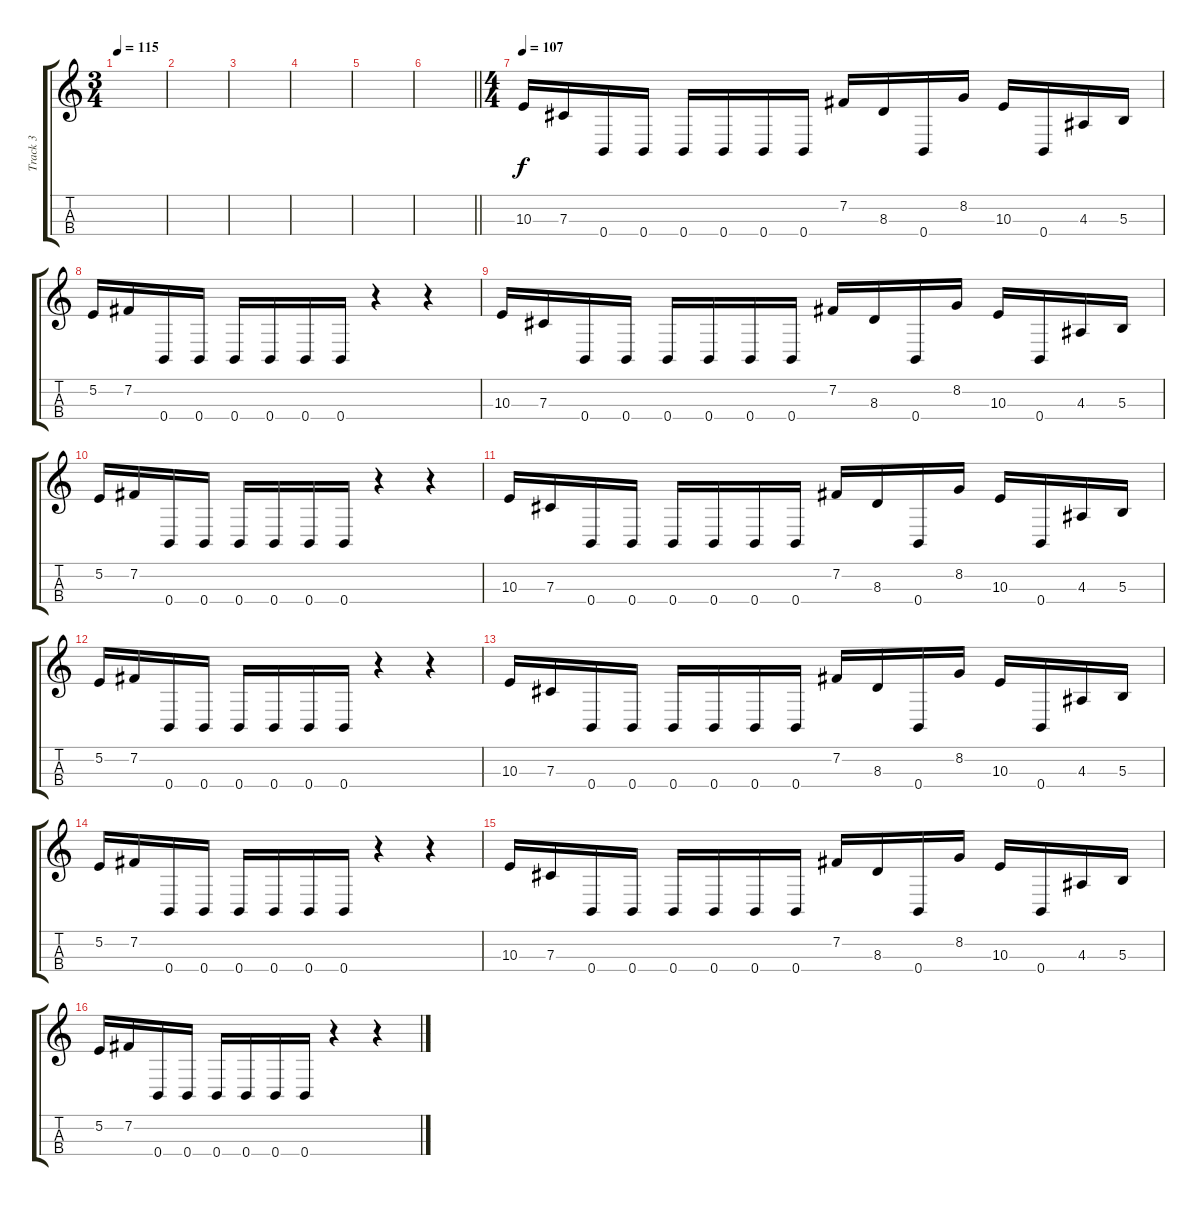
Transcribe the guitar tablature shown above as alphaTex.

\track ("Track 3" "Track 3") {instrument electricbasspick}
\staff {score tabs}
\tuning (E3 B2 Gb2 B1) {hide}
\ts (3 4)
\tempo 115
\clef g2
\ks c
|
|
|
|
|
\barLineRight lightlight
|
\ts (4 4)
\tempo 107
10.3.16 7.3.16 0.4.16 0.4.16 0.4.16 0.4.16 0.4.16 0.4.16 7.2.16 8.3.16 0.4.16 8.2.16 10.3.16 0.4.16 4.3.16 5.3.16 |
5.2.16 7.2.16 0.4.16 0.4.16 0.4.16 0.4.16 0.4.16 0.4.16 r.4 r.4 |
10.3.16 7.3.16 0.4.16 0.4.16 0.4.16 0.4.16 0.4.16 0.4.16 7.2.16 8.3.16 0.4.16 8.2.16 10.3.16 0.4.16 4.3.16 5.3.16 |
5.2.16 7.2.16 0.4.16 0.4.16 0.4.16 0.4.16 0.4.16 0.4.16 r.4 r.4 |
10.3.16 7.3.16 0.4.16 0.4.16 0.4.16 0.4.16 0.4.16 0.4.16 7.2.16 8.3.16 0.4.16 8.2.16 10.3.16 0.4.16 4.3.16 5.3.16 |
5.2.16 7.2.16 0.4.16 0.4.16 0.4.16 0.4.16 0.4.16 0.4.16 r.4 r.4 |
10.3.16 7.3.16 0.4.16 0.4.16 0.4.16 0.4.16 0.4.16 0.4.16 7.2.16 8.3.16 0.4.16 8.2.16 10.3.16 0.4.16 4.3.16 5.3.16 |
5.2.16 7.2.16 0.4.16 0.4.16 0.4.16 0.4.16 0.4.16 0.4.16 r.4 r.4 |
10.3.16 7.3.16 0.4.16 0.4.16 0.4.16 0.4.16 0.4.16 0.4.16 7.2.16 8.3.16 0.4.16 8.2.16 10.3.16 0.4.16 4.3.16 5.3.16 |
5.2.16 7.2.16 0.4.16 0.4.16 0.4.16 0.4.16 0.4.16 0.4.16 r.4 r.4
